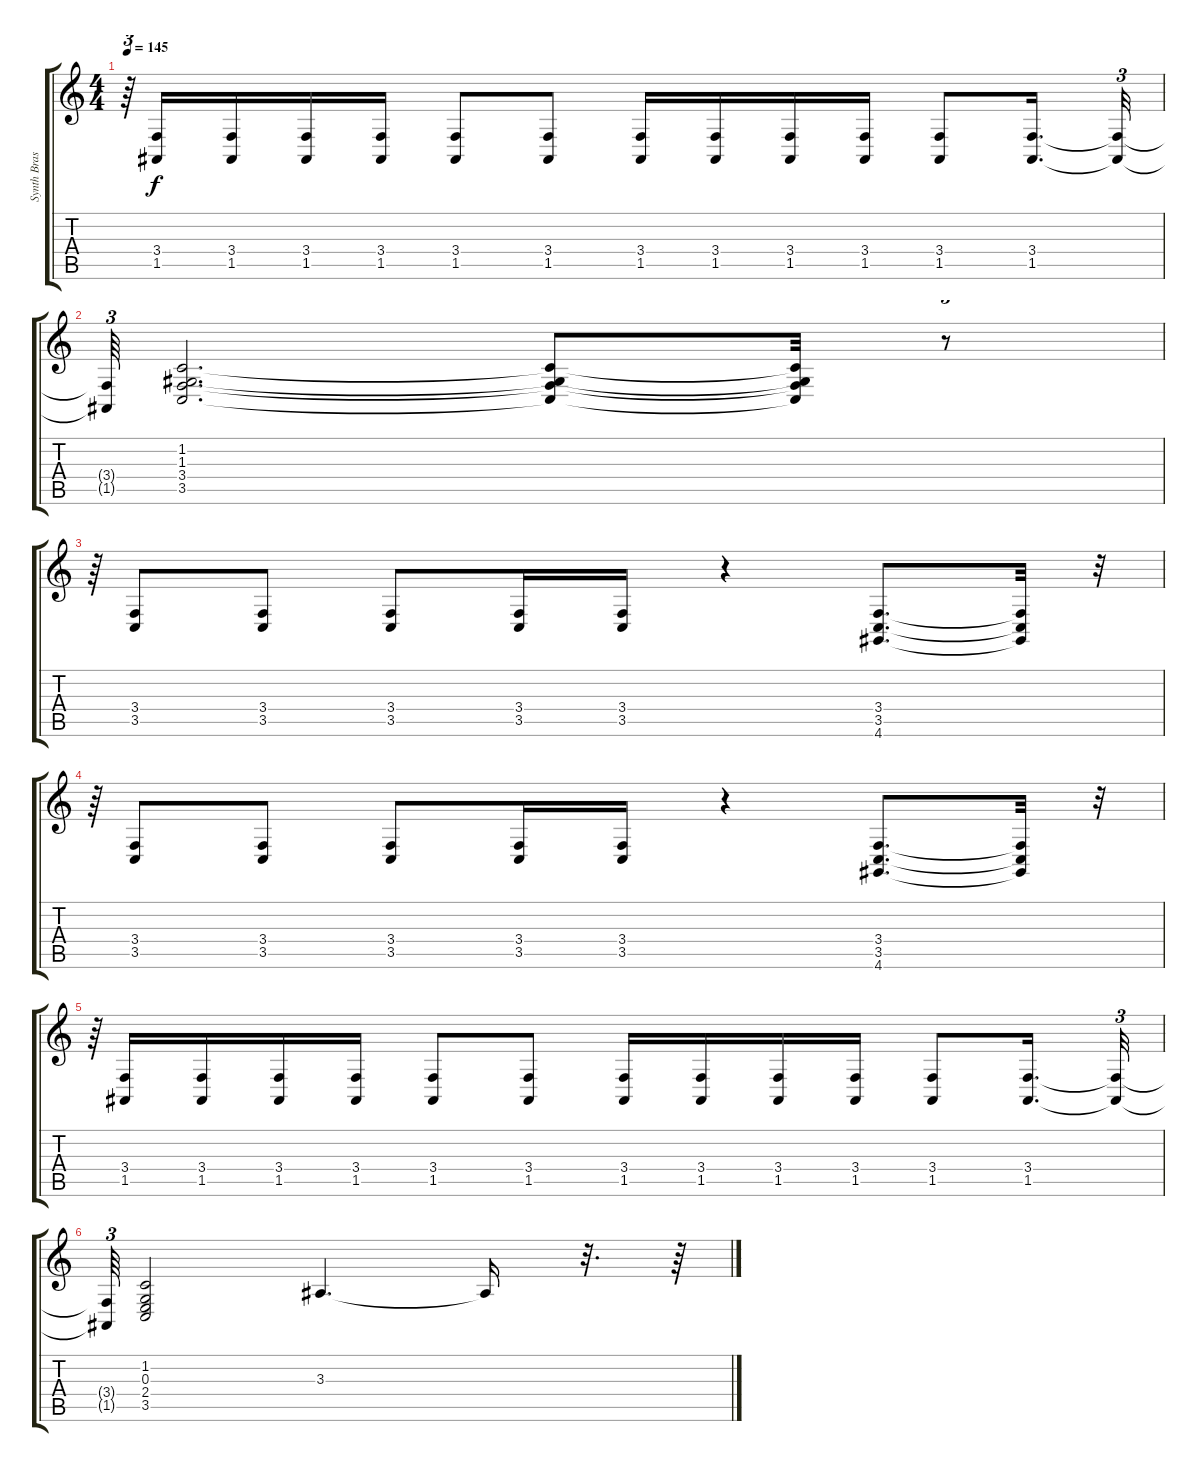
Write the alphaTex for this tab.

\track ("Synth Brass" "Synth Bras") {instrument synthbrass1}
\staff {score tabs}
\tuning (E4 B3 G3 D3 A2 E2) {hide}
\ts (4 4)
\tempo 145
\clef g2
\ks c
r.64{tu (3 2) dy f} (3.4 1.5).16 (3.4 1.5).16 (3.4 1.5).16 (3.4 1.5).16 (3.4 1.5).8 (3.4 1.5).8 (3.4 1.5).16 (3.4 1.5).16 (3.4 1.5).16 (3.4 1.5).16 (3.4 1.5).8 (3.4 1.5).16{d} (3.4{t} 1.5{t}).32{tu (3 2)} |
(3.4{t} 1.5{t}).64{tu (3 2)} (1.2 1.3 3.4 3.5).2{d} (1.2{t} 1.3{t} 3.4{t} 3.5{t}).8 (1.2{t} 1.3{t} 3.4{t} 3.5{t}).32 r.8{tu (3 2)} |
r.64{tu (3 2)} (3.4 3.5).8 (3.4 3.5).8 (3.4 3.5).8 (3.4 3.5).16 (3.4 3.5).16 r.4 (3.4 3.5 4.6).8{d} (3.4{t} 3.5{t} 4.6{t}).32 r.32{tu (3 2)} |
r.64{tu (3 2)} (3.4 3.5).8 (3.4 3.5).8 (3.4 3.5).8 (3.4 3.5).16 (3.4 3.5).16 r.4 (3.4 3.5 4.6).8{d} (3.4{t} 3.5{t} 4.6{t}).32 r.32{tu (3 2)} |
r.64{tu (3 2)} (3.4 1.5).16 (3.4 1.5).16 (3.4 1.5).16 (3.4 1.5).16 (3.4 1.5).8 (3.4 1.5).8 (3.4 1.5).16 (3.4 1.5).16 (3.4 1.5).16 (3.4 1.5).16 (3.4 1.5).8 (3.4 1.5).16{d} (3.4{t} 1.5{t}).32{tu (3 2)} |
(3.4{t} 1.5{t}).64{tu (3 2)} (1.2 0.3 2.4 3.5).2 3.3.4{d} 3.3{t}.16 r.32{d} r.64
